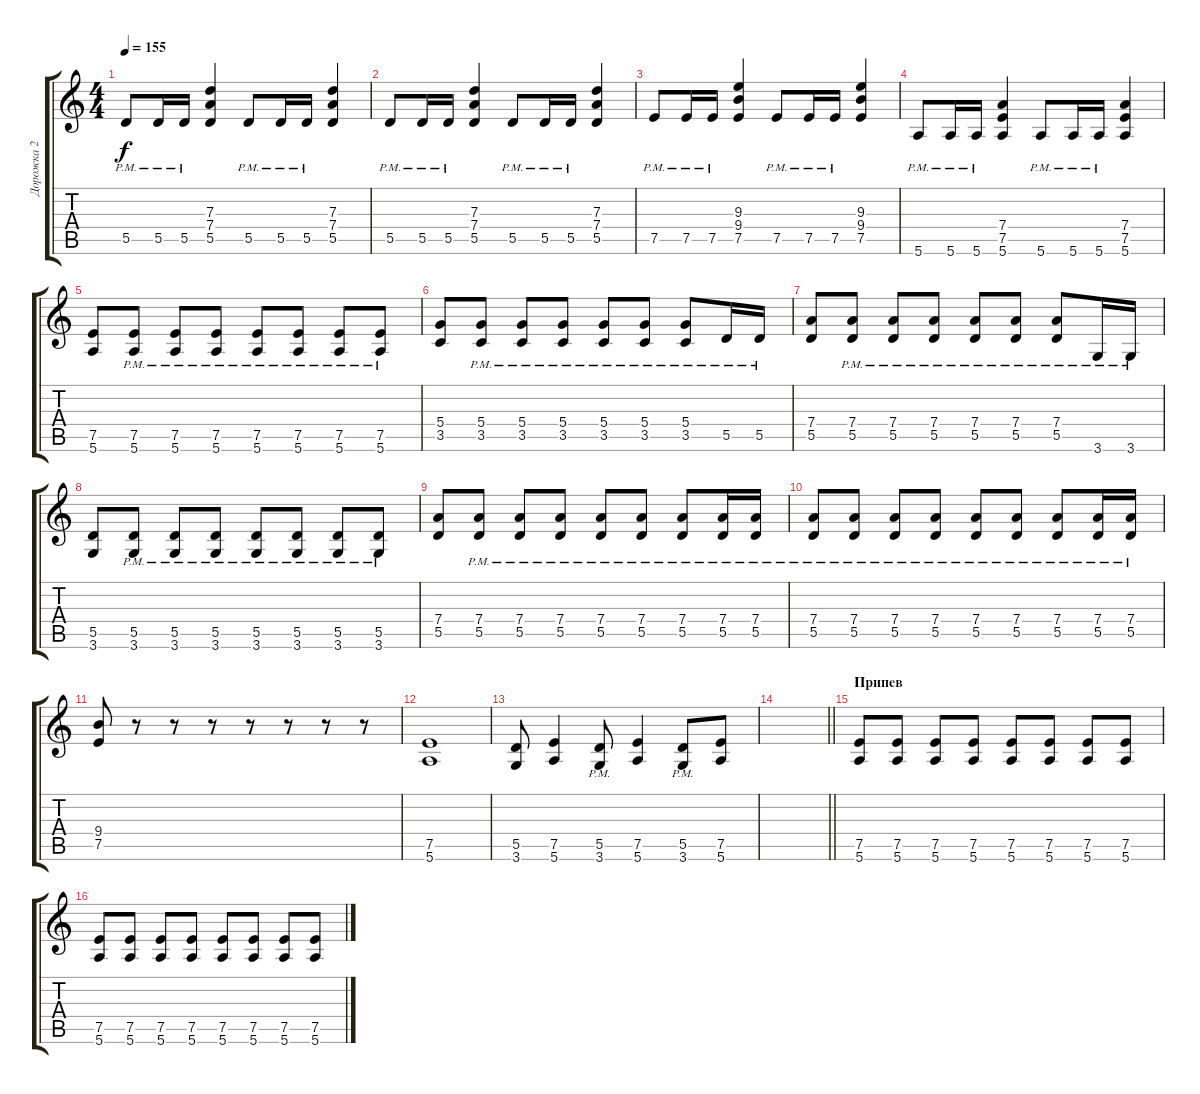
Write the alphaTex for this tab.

\track ("Дорожка 2" "Дорожка 2") {instrument overdrivenguitar}
\staff {score tabs}
\tuning (E4 B3 G3 D3 A2 E2) {hide}
\ts (4 4)
\tempo 155
\clef g2
\ks c
5.5{pm}.8{dy f} 5.5{pm}.16 5.5{pm}.16 (7.3 7.4 5.5).4 5.5{pm}.8 5.5{pm}.16 5.5{pm}.16 (7.3 7.4 5.5).4 |
5.5{pm}.8 5.5{pm}.16 5.5{pm}.16 (7.3 7.4 5.5).4 5.5{pm}.8 5.5{pm}.16 5.5{pm}.16 (7.3 7.4 5.5).4 |
7.5{pm}.8 7.5{pm}.16 7.5{pm}.16 (9.3 9.4 7.5).4 7.5{pm}.8 7.5{pm}.16 7.5{pm}.16 (9.3 9.4 7.5).4 |
5.6{pm}.8 5.6{pm}.16 5.6{pm}.16 (7.4 7.5 5.6).4 5.6{pm}.8 5.6{pm}.16 5.6{pm}.16 (7.4 7.5 5.6).4 |
(7.5 5.6).8 (7.5{pm} 5.6{pm}).8 (7.5{pm} 5.6{pm}).8 (7.5{pm} 5.6{pm}).8 (7.5{pm} 5.6{pm}).8 (7.5{pm} 5.6{pm}).8 (7.5{pm} 5.6{pm}).8 (7.5{pm} 5.6{pm}).8 |
(5.4 3.5).8 (5.4{pm} 3.5{pm}).8 (5.4{pm} 3.5{pm}).8 (5.4{pm} 3.5{pm}).8 (5.4{pm} 3.5{pm}).8 (5.4{pm} 3.5{pm}).8 (5.4{pm} 3.5{pm}).8 5.5{pm}.16 5.5{pm}.16 |
(7.4 5.5).8 (7.4{pm} 5.5{pm}).8 (7.4{pm} 5.5{pm}).8 (7.4{pm} 5.5{pm}).8 (7.4{pm} 5.5{pm}).8 (7.4{pm} 5.5{pm}).8 (7.4{pm} 5.5{pm}).8 3.6{pm}.16 3.6{pm}.16 |
(5.5 3.6).8 (5.5{pm} 3.6{pm}).8 (5.5{pm} 3.6{pm}).8 (5.5{pm} 3.6{pm}).8 (5.5{pm} 3.6{pm}).8 (5.5{pm} 3.6{pm}).8 (5.5{pm} 3.6{pm}).8 (5.5{pm} 3.6{pm}).8 |
(7.4 5.5).8 (7.4{pm} 5.5{pm}).8 (7.4{pm} 5.5{pm}).8 (7.4{pm} 5.5{pm}).8 (7.4{pm} 5.5{pm}).8 (7.4{pm} 5.5{pm}).8 (7.4{pm} 5.5{pm}).8 (7.4{pm} 5.5{pm}).16 (7.4{pm} 5.5{pm}).16 |
(7.4{pm} 5.5{pm}).8 (7.4{pm} 5.5{pm}).8 (7.4{pm} 5.5{pm}).8 (7.4{pm} 5.5{pm}).8 (7.4{pm} 5.5{pm}).8 (7.4{pm} 5.5{pm}).8 (7.4{pm} 5.5{pm}).8 (7.4{pm} 5.5{pm}).16 (7.4{pm} 5.5{pm}).16 |
(9.4 7.5).8 r.8 r.8 r.8 r.8 r.8 r.8 r.8 |
(7.5 5.6).1 |
(5.5 3.6).8 (7.5 5.6).4 (5.5{pm} 3.6{pm}).8 (7.5 5.6).4 (5.5{pm} 3.6{pm}).8 (7.5 5.6).8 |
\barLineRight lightlight
|
\section ("" "Припев")
(7.5 5.6).8 (7.5 5.6).8 (7.5 5.6).8 (7.5 5.6).8 (7.5 5.6).8 (7.5 5.6).8 (7.5 5.6).8 (7.5 5.6).8 |
(7.5 5.6).8 (7.5 5.6).8 (7.5 5.6).8 (7.5 5.6).8 (7.5 5.6).8 (7.5 5.6).8 (7.5 5.6).8 (7.5 5.6).8
